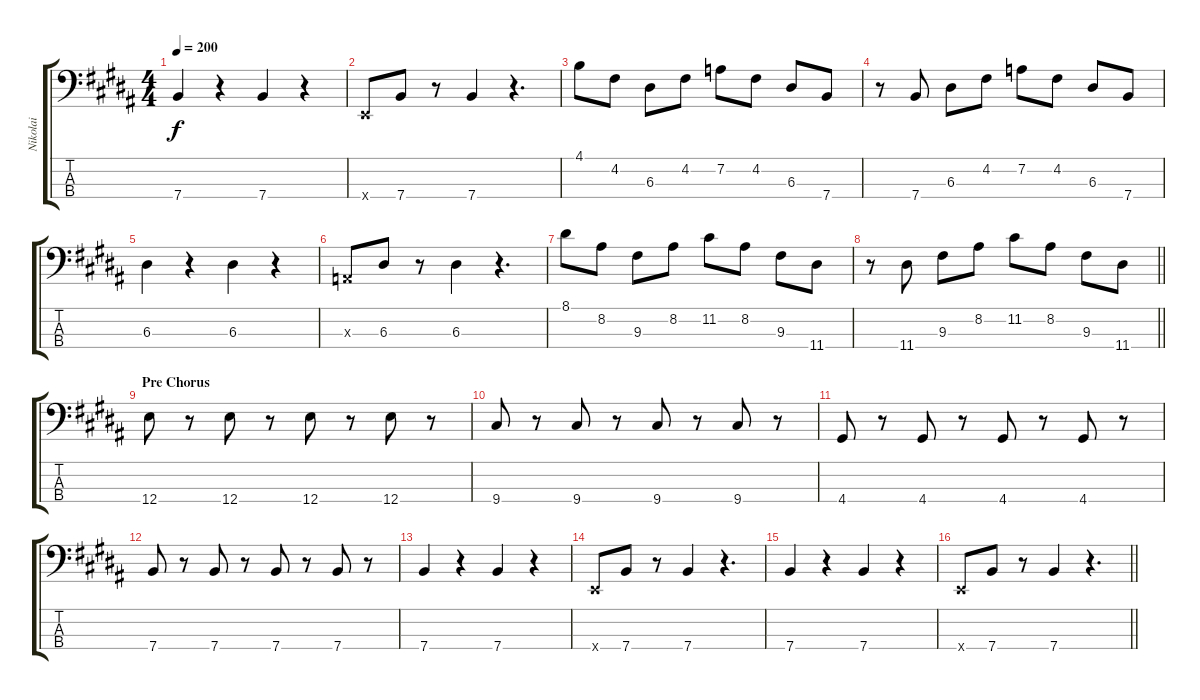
\track ("Nikolai" "Nikolai") {instrument electricbassfinger}
\staff {score tabs}
\tuning (G2 D2 A1 E1) {hide}
\ts (4 4)
\tempo 200
\clef f4
\ks b
7.4.4{dy f} r.4 7.4.4 r.4 |
0.4{x}.8 7.4.8 r.8 7.4.4 r.4{d} |
4.1.8 4.2.8 6.3.8 4.2.8 7.2.8 4.2.8 6.3.8 7.4.8 |
r.8 7.4.8 6.3.8 4.2.8 7.2.8 4.2.8 6.3.8 7.4.8 |
6.3.4 r.4 6.3.4 r.4 |
0.3{x}.8 6.3.8 r.8 6.3.4 r.4{d} |
8.1.8 8.2.8 9.3.8 8.2.8 11.2.8 8.2.8 9.3.8 11.4.8 |
\barLineRight lightlight
r.8 11.4.8 9.3.8 8.2.8 11.2.8 8.2.8 9.3.8 11.4.8 |
\section ("" "Pre Chorus")
12.4.8 r.8 12.4.8 r.8 12.4.8 r.8 12.4.8 r.8 |
9.4.8 r.8 9.4.8 r.8 9.4.8 r.8 9.4.8 r.8 |
4.4.8 r.8 4.4.8 r.8 4.4.8 r.8 4.4.8 r.8 |
7.4.8 r.8 7.4.8 r.8 7.4.8 r.8 7.4.8 r.8 |
7.4.4 r.4 7.4.4 r.4 |
0.4{x}.8 7.4.8 r.8 7.4.4 r.4{d} |
7.4.4 r.4 7.4.4 r.4 |
\barLineRight lightlight
0.4{x}.8 7.4.8 r.8 7.4.4 r.4{d}
